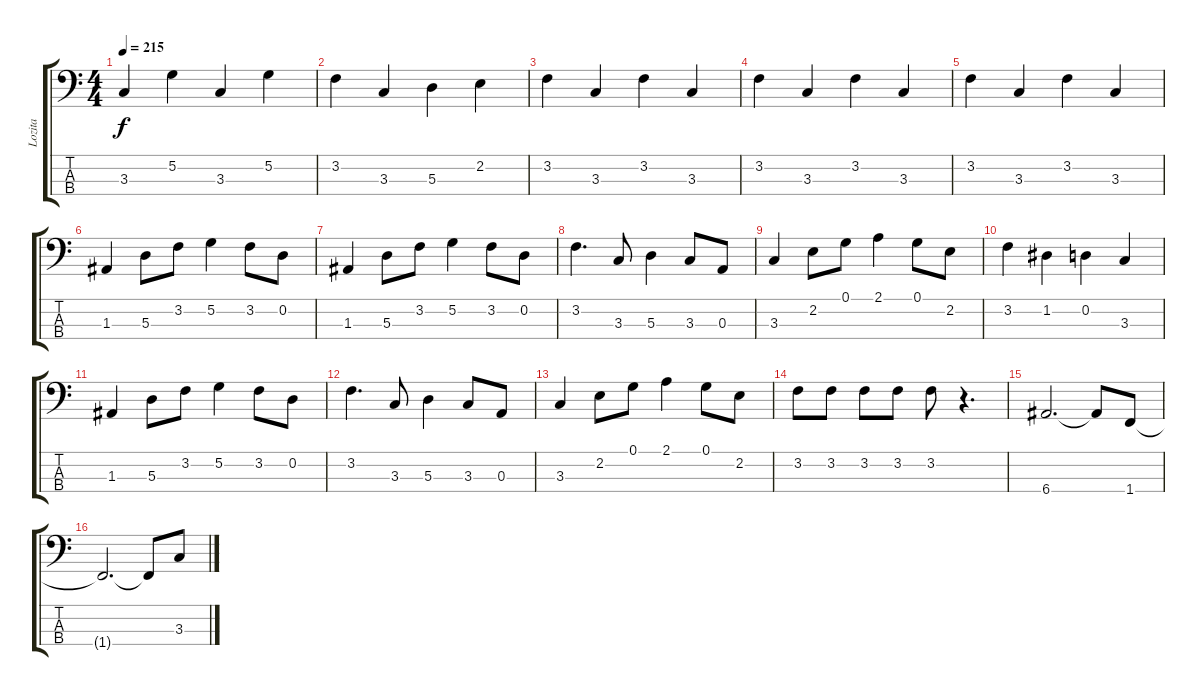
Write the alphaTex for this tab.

\track ("Lozita" "Lozita") {instrument electricbassfinger}
\staff {score tabs}
\tuning (G2 D2 A1 E1) {hide}
\ts (4 4)
\tempo 215
\clef f4
\ks c
3.3.4{dy f} 5.2.4 3.3.4 5.2.4 |
3.2.4 3.3.4 5.3.4 2.2.4 |
3.2.4 3.3.4 3.2.4 3.3.4 |
3.2.4 3.3.4 3.2.4 3.3.4 |
3.2.4 3.3.4 3.2.4 3.3.4 |
1.3.4 5.3.8 3.2.8 5.2.4 3.2.8 0.2.8 |
1.3.4 5.3.8 3.2.8 5.2.4 3.2.8 0.2.8 |
3.2.4{d} 3.3.8 5.3.4 3.3.8 0.3.8 |
3.3.4 2.2.8 0.1.8 2.1.4 0.1.8 2.2.8 |
3.2.4 1.2.4 0.2.4 3.3.4 |
1.3.4 5.3.8 3.2.8 5.2.4 3.2.8 0.2.8 |
3.2.4{d} 3.3.8 5.3.4 3.3.8 0.3.8 |
3.3.4 2.2.8 0.1.8 2.1.4 0.1.8 2.2.8 |
3.2.8 3.2.8 3.2.8 3.2.8 3.2.8 r.4{d} |
6.4.2{d} 6.4{t}.8 1.4.8 |
1.4{t}.2{d} 1.4{t}.8 3.3.8
